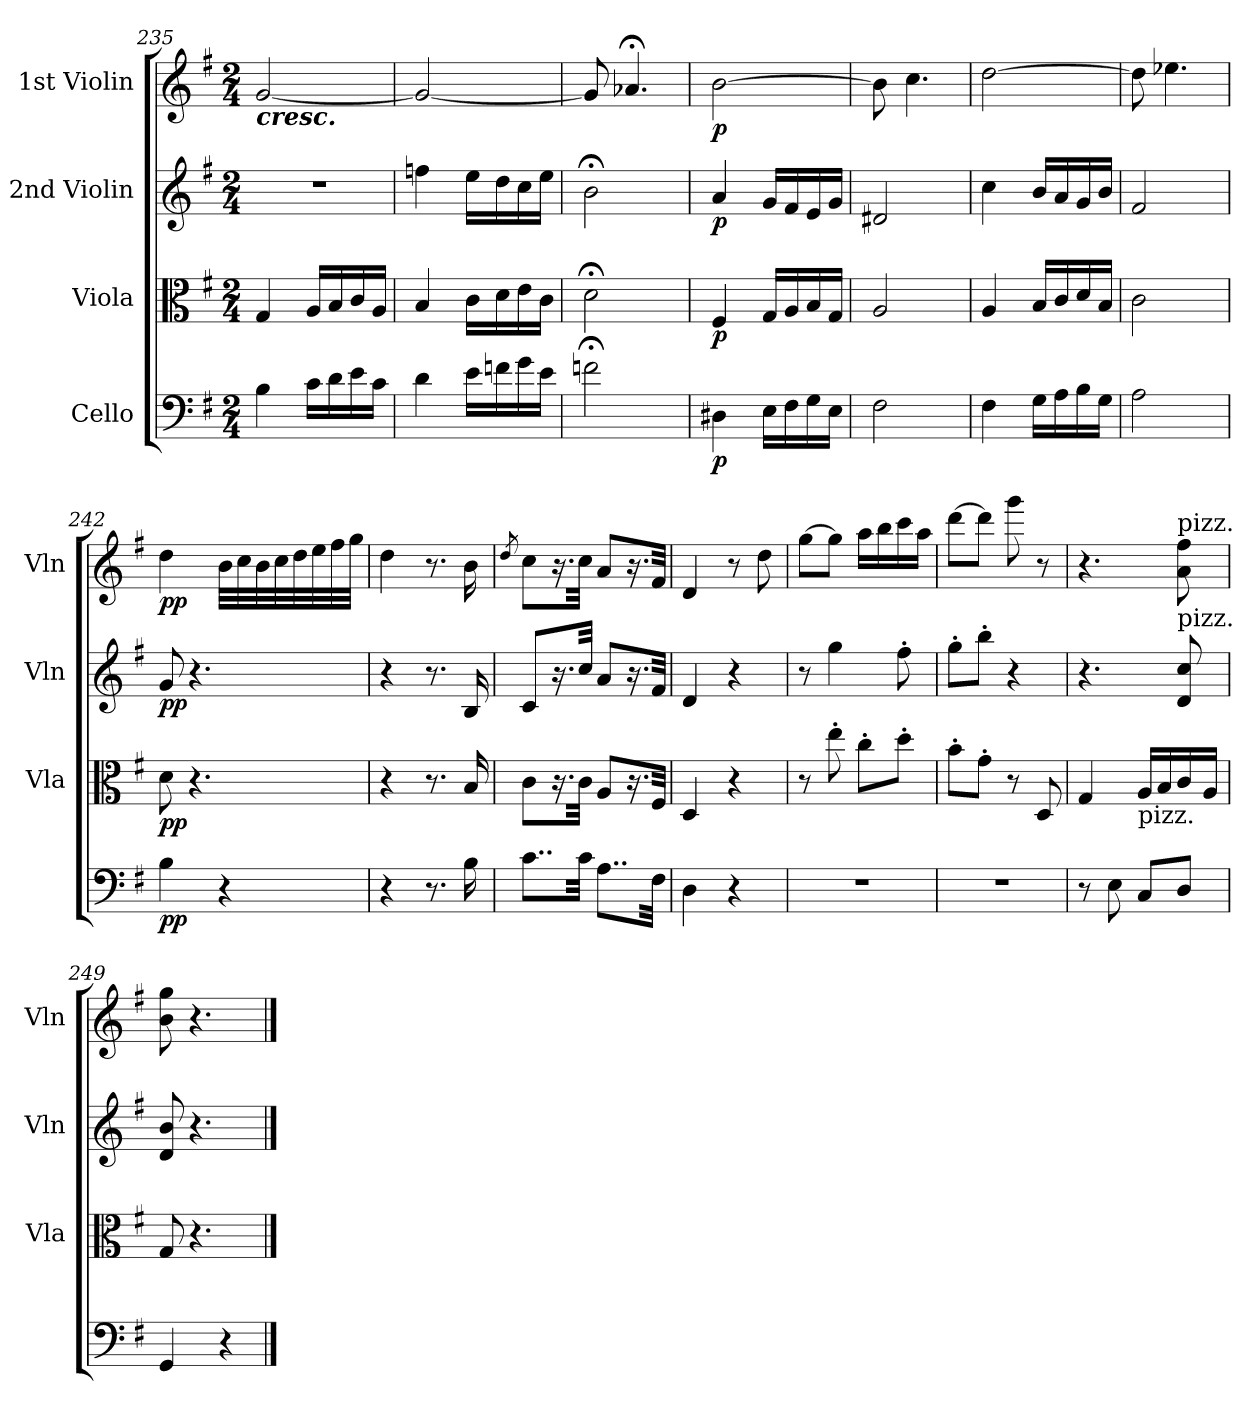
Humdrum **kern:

**kern	**dynam	**kern	**dynam	**kern	**dynam	**kern	**dynam
*part4	*part4	*part3	*part3	*part2	*part2	*part1	*part1
*staff4	*staff4	*staff3	*staff3	*staff2	*staff2	*staff1	*staff1
*I"Cello	*	*I"Viola	*	*I"2nd Violin	*	*I"1st Violin	*
*	*	*I'Vla	*	*I'Vln	*	*I'Vln	*
*clefF4	*	*clefC3	*	*clefG2	*	*clefG2	*
*k[f#]	*	*k[f#]	*	*k[f#]	*	*k[f#]	*
*G:	*	*G:	*	*G:	*	*G:	*
*M2/4	*	*M2/4	*	*M2/4	*	*M2/4	*
=235	=235	=235	=235	=235	=235	=235	=235
!	!	!	!	!	!	!LO:TX:b:Bi:t=cresc.	!
4B\	.	4G/	.	2r	.	[2g/	.
16c\LL	.	16A/LL	.	.	.	.	.
16d\	.	16B/	.	.	.	.	.
16e\	.	16c/	.	.	.	.	.
16c\JJ	.	16A/JJ	.	.	.	.	.
=236	=236	=236	=236	=236	=236	=236	=236
4d\	.	4B/	.	4ffn\	.	2g/_	.
16e\LL	.	16c\LL	.	16ee\LL	.	.	.
16fn\	.	16d\	.	16dd\	.	.	.
16g\	.	16e\	.	16cc\	.	.	.
16e\JJ	.	16c\JJ	.	16ee\JJ	.	.	.
=237	=237	=237	=237	=237	=237	=237	=237
2fn;<\	.	2d;<\	.	2b;<\	.	8g/]	.
.	.	.	.	.	.	4.a-X;</	.
=238	=238	=238	=238	=238	=238	=238	=238
!	!LO:DY:b	!	!LO:DY:b	!	!LO:DY:b	!	!LO:DY:b
4D#X\	p	4F#/	p	4a/	p	[2b\	p
16E\LL	.	16G/LL	.	16g/LL	.	.	.
16F#\	.	16A/	.	16f#/	.	.	.
16G\	.	16B/	.	16e/	.	.	.
16E\JJ	.	16G/JJ	.	16g/JJ	.	.	.
=239	=239	=239	=239	=239	=239	=239	=239
2F#\	.	2A/	.	2d#X/	.	8b\]	.
.	.	.	.	.	.	4.cc\	.
=240	=240	=240	=240	=240	=240	=240	=240
4F#\	.	4A/	.	4cc\	.	[2dd\	.
16G\LL	.	16B/LL	.	16b/LL	.	.	.
16A\	.	16c/	.	16a/	.	.	.
16B\	.	16d/	.	16g/	.	.	.
16G\JJ	.	16B/JJ	.	16b/JJ	.	.	.
=241	=241	=241	=241	=241	=241	=241	=241
2A\	.	2c\	.	2f#/	.	8dd\]	.
.	.	.	.	.	.	4.ee-X\	.
=242	=242	=242	=242	=242	=242	=242	=242
!	!LO:DY:b	!	!LO:DY:b	!	!LO:DY:b	!	!LO:DY:b
4B\	pp	8d\	pp	8g/	pp	4dd\	pp
.	.	4.r	.	4.r	.	.	.
4r	.	.	.	.	.	32b\LLL	.
.	.	.	.	.	.	32cc\	.
.	.	.	.	.	.	32b\	.
.	.	.	.	.	.	32cc\	.
.	.	.	.	.	.	32dd\	.
.	.	.	.	.	.	32ee\	.
.	.	.	.	.	.	32ff#\	.
.	.	.	.	.	.	32gg\JJJ	.
=243	=243	=243	=243	=243	=243	=243	=243
4r	.	4r	.	4r	.	4dd\	.
8.r	.	8.r	.	8.r	.	8.r	.
16B\	.	16B/	.	16B/	.	16b\	.
=244	=244	=244	=244	=244	=244	=244	=244
.	.	.	.	.	.	8qdd/	.
8..c\L	.	8c\L	.	8c/L	.	8cc\L	.
.	.	16.r	.	16.r	.	16.r	.
32c\Jkk	.	32c\Jkk	.	32cc/Jkk	.	32cc\Jkk	.
8..A\L	.	8A/L	.	8a/L	.	8a/L	.
.	.	16.r	.	16.r	.	16.r	.
32F#\Jkk	.	32F#/Jkk	.	32f#/Jkk	.	32f#/Jkk	.
=245	=245	=245	=245	=245	=245	=245	=245
4D\	.	4D/	.	4d/	.	4d/	.
4r	.	4r	.	4r	.	8r	.
.	.	.	.	.	.	8dd\	.
=246	=246	=246	=246	=246	=246	=246	=246
2r	.	8r	.	8r	.	[8gg\L	.
.	.	8ee'\	.	4gg\	.	8gg\J]	.
.	.	8cc'\L	.	.	.	16aa\LL	.
.	.	.	.	.	.	16bb\	.
.	.	8dd'\J	.	8ff#'\	.	16ccc\	.
.	.	.	.	.	.	16aa\JJ	.
=247	=247	=247	=247	=247	=247	=247	=247
2r	.	8b'\L	.	8gg'\L	.	[8ddd\L	.
.	.	8g'\J	.	8bb'\J	.	8ddd\J]	.
.	.	8r	.	4r	.	8ggg\	.
.	.	8D/	.	.	.	8r	.
=248	=248	=248	=248	=248	=248	=248	=248
8r	.	4G/	.	4.r	.	4.r	.
8E\	.	.	.	.	.	.	.
!	!	!LO:TX:b:t=pizz.	!	!	!	!	!
8C/L	.	16A/LL	.	.	.	.	.
.	.	16B/	.	.	.	.	.
!	!	!	!	!	!	!LO:TX:a:t=pizz.	!
!	!	!	!	!LO:TX:a:t=pizz.	!	!	!
8D/J	.	16c/	.	8d/ 8cc/	.	8a\ 8ff#\	.
.	.	16A/JJ	.	.	.	.	.
=249	=249	=249	=249	=249	=249	=249	=249
4GG/	.	8G/	.	8d/ 8b/	.	8b\ 8gg\	.
.	.	4.r	.	4.r	.	4.r	.
4r	.	.	.	.	.	.	.
==	==	==	==	==	==	==	==
*-	*-	*-	*-	*-	*-	*-	*-
